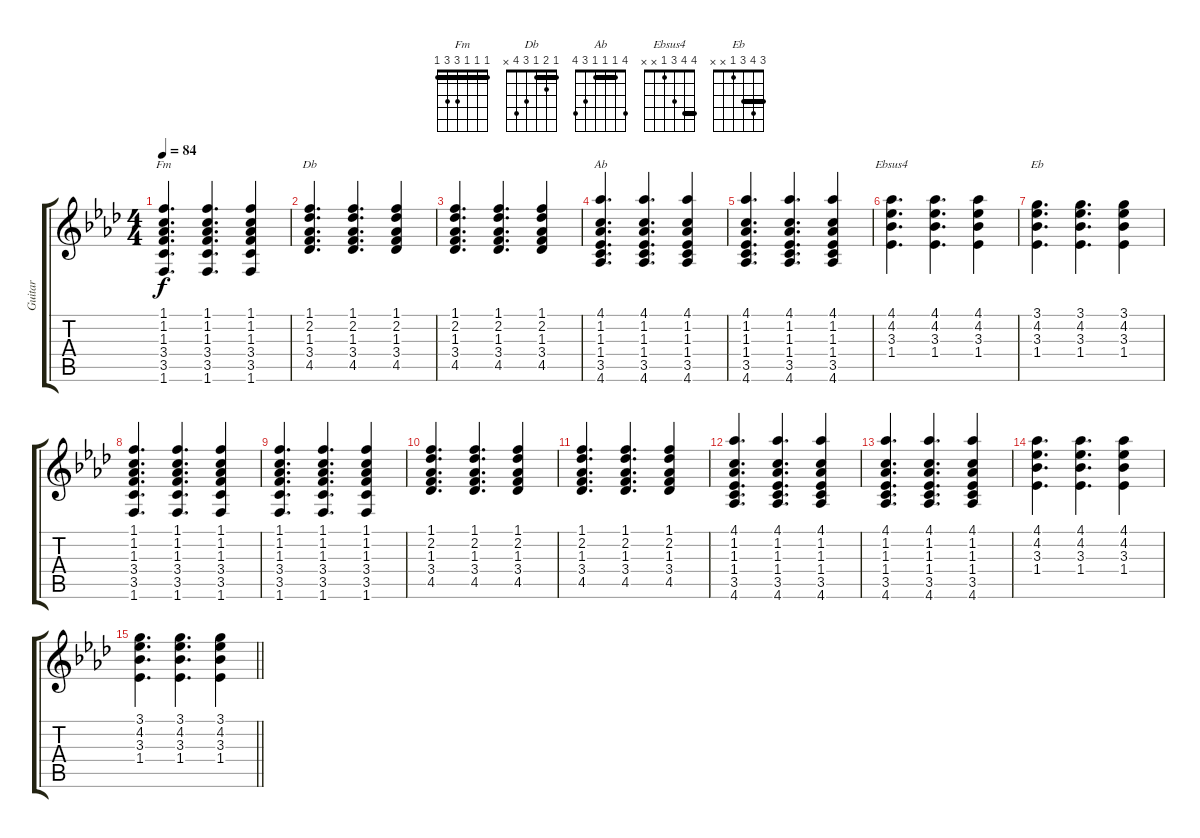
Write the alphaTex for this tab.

\track ("Guitar" "Guitar") {instrument overdrivenguitar}
\staff {score tabs}
\tuning (E4 B3 G3 D3 A2 E2) {hide}
\chord ("Fm" 1 1 1 3 3 1) {barre 1}
\chord ("Db" 1 2 1 3 4 x) {barre 1}
\chord ("Ab" 4 1 1 1 3 4) {barre 1}
\chord ("Ebsus4" 4 4 3 1 x x) {barre 4}
\chord ("Eb" 3 4 3 1 x x) {barre 3}
\ts (4 4)
\tempo 84
\clef g2
\ks ab
(1.1 1.2 1.3 3.4 3.5 1.6).4{d ch "Fm" dy f} (1.1 1.2 1.3 3.4 3.5 1.6).4{d} (1.1 1.2 1.3 3.4 3.5 1.6).4 |
(1.1 2.2 1.3 3.4 4.5).4{d ch "Db"} (1.1 2.2 1.3 3.4 4.5).4{d} (1.1 2.2 1.3 3.4 4.5).4 |
(1.1 2.2 1.3 3.4 4.5).4{d} (1.1 2.2 1.3 3.4 4.5).4{d} (1.1 2.2 1.3 3.4 4.5).4 |
(4.1 1.2 1.3 1.4 3.5 4.6).4{d ch "Ab"} (4.1 1.2 1.3 1.4 3.5 4.6).4{d} (4.1 1.2 1.3 1.4 3.5 4.6).4 |
(4.1 1.2 1.3 1.4 3.5 4.6).4{d} (4.1 1.2 1.3 1.4 3.5 4.6).4{d} (4.1 1.2 1.3 1.4 3.5 4.6).4 |
(4.1 4.2 3.3 1.4).4{d ch "Ebsus4"} (4.1 4.2 3.3 1.4).4{d} (4.1 4.2 3.3 1.4).4 |
(3.1 4.2 3.3 1.4).4{d ch "Eb"} (3.1 4.2 3.3 1.4).4{d} (3.1 4.2 3.3 1.4).4 |
(1.1 1.2 1.3 3.4 3.5 1.6).4{d} (1.1 1.2 1.3 3.4 3.5 1.6).4{d} (1.1 1.2 1.3 3.4 3.5 1.6).4 |
(1.1 1.2 1.3 3.4 3.5 1.6).4{d} (1.1 1.2 1.3 3.4 3.5 1.6).4{d} (1.1 1.2 1.3 3.4 3.5 1.6).4 |
(1.1 2.2 1.3 3.4 4.5).4{d} (1.1 2.2 1.3 3.4 4.5).4{d} (1.1 2.2 1.3 3.4 4.5).4 |
(1.1 2.2 1.3 3.4 4.5).4{d} (1.1 2.2 1.3 3.4 4.5).4{d} (1.1 2.2 1.3 3.4 4.5).4 |
(4.1 1.2 1.3 1.4 3.5 4.6).4{d} (4.1 1.2 1.3 1.4 3.5 4.6).4{d} (4.1 1.2 1.3 1.4 3.5 4.6).4 |
(4.1 1.2 1.3 1.4 3.5 4.6).4{d} (4.1 1.2 1.3 1.4 3.5 4.6).4{d} (4.1 1.2 1.3 1.4 3.5 4.6).4 |
(4.1 4.2 3.3 1.4).4{d} (4.1 4.2 3.3 1.4).4{d} (4.1 4.2 3.3 1.4).4 |
\barLineRight lightlight
(3.1 4.2 3.3 1.4).4{d} (3.1 4.2 3.3 1.4).4{d} (3.1 4.2 3.3 1.4).4
